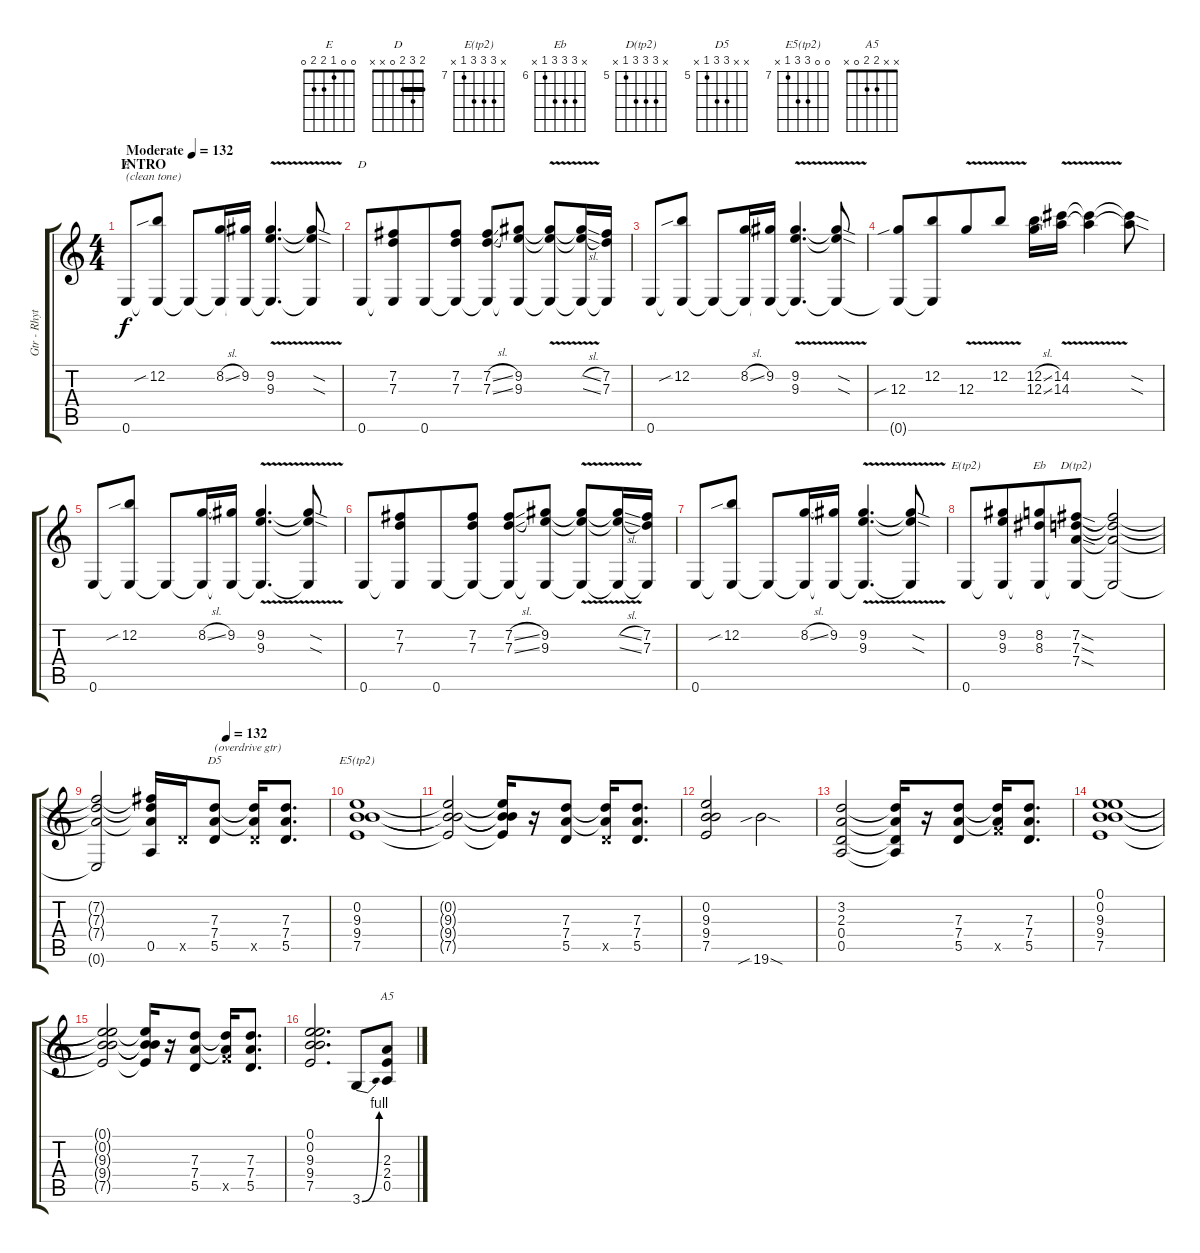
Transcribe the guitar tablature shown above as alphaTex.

\track ("Gtr - Rhythm 1" "Gtr - Rhyt") {instrument overdrivenguitar}
\staff {score tabs}
\tuning (E4 B3 G3 D3 A2 E2) {hide}
\chord ("E" 0 0 1 2 2 0)
\chord ("D" 2 3 2 0 x x) {barre 2}
\chord ("E(tp2)" x 9 9 9 7 x) {firstfret 7}
\chord ("Eb" x 8 8 8 6 x) {firstfret 6}
\chord ("D(tp2)" x 7 7 7 5 x) {firstfret 5}
\chord ("D5" x x 7 7 5 x) {firstfret 5}
\chord ("E5(tp2)" 0 0 9 9 7 x) {firstfret 7}
\chord ("A5" x x 2 2 0 x)
\ts (4 4)
\section ("" "INTRO")
\tempo (132 "Moderate")
\tempo 92
\tempo (132 "Moderate")
\clef g2
\ks c
0.6.8{ch "E" txt "(clean tone)" dy f balance 8 instrument acousticguitarnylon} (12.2{sib} 0.6{t}).8 0.6{t}.8 (8.2{sl} 0.6{t}).16 (9.2 0.6{t}).16 (9.2 9.3{v} 0.6{v t}).4{d} (9.2{sod t} 9.3{sod t} 0.6{t}).8 |
0.6.8{ch "D"} (7.2 7.3 0.6{t}).8{beam merge} 0.6.8 (7.2 7.3 0.6{t}).8 (7.2{sl} 7.3{sl} 0.6{t}).8 (9.2 9.3 0.6{t}).8 (9.2{v t} 9.3{v t} 0.6{t}).8 (9.2{v sl t} 9.3{v sl t} 0.6{t}).16 (7.2 7.3 0.6{t}).16 |
0.6.8 (12.2{sib} 0.6{t}).8 0.6{t}.8 (8.2{sl} 0.6{t}).16 (9.2 0.6{t}).16 (9.2 9.3{v} 0.6{v t}).4{d} (9.2{sod t} 9.3{sod t} 0.6{t}).8 |
(12.3{sib} 0.6{t}).8 (12.2 0.6{t}).8{beam merge} 12.3{v}.8 12.2{v}.8 (12.2{sl} 12.3{sl}).16 (14.2{v} 14.3{v}).16 (14.2{t} 14.3{t}).4 (14.2{sod t} 14.3{sod t}).8 |
0.6.8 (12.2{sib} 0.6{t}).8 0.6{t}.8 (8.2{sl} 0.6{t}).16 (9.2 0.6{t}).16 (9.2 9.3{v} 0.6{v t}).4{d} (9.2{sod t} 9.3{sod t} 0.6{t}).8 |
0.6.8 (7.2 7.3 0.6{t}).8{beam merge} 0.6.8 (7.2 7.3 0.6{t}).8 (7.2{sl} 7.3{sl} 0.6{t}).8 (9.2 9.3 0.6{t}).8 (9.2{v t} 9.3{v t} 0.6{t}).8 (9.2{v sl t} 9.3{v sl t} 0.6{t}).16 (7.2 7.3 0.6{t}).16 |
0.6.8 (12.2{sib} 0.6{t}).8 0.6{t}.8 (8.2{sl} 0.6{t}).16 (9.2 0.6{t}).16 (9.2 9.3{v} 0.6{v t}).4{d} (9.2{sod t} 9.3{sod t} 0.6{t}).8 |
0.6.8{ch "E(tp2)"} (9.2 9.3 0.6{t}).8{beam merge} (8.2 8.3 0.6{t}).8{ch "Eb"} (7.2{sod} 7.3{sod} 7.4{sod} 0.6{t}).8{ch "D(tp2)"} (7.2{t} 7.3{t} 7.4{t} 0.6{t}).2 |
\tempo (132 0.5625)
(7.2{t} 7.3{t} 7.4{t} 0.6{t}).2 (7.2{t} 7.3{t} 7.4{t} 0.5).16 5.5{x}.16{volume 10 balance 3 instrument overdrivenguitar} (7.3 7.4 5.5).8{ch "D5" txt "(overdrive gtr)"} (7.3{t} 7.4{t} 5.5{x}).16 (7.3 7.4 5.5).8{d} |
(0.2 9.3 9.4 7.5).1{ch "E5(tp2)"} |
(0.2{t} 9.3{t} 9.4{t} 7.5{t}).2 (0.2{t} 9.3{t} 9.4{t} 7.5{t}).16 r.16 (7.3 7.4 5.5).8 (7.3{t} 7.4{t} 5.5{x}).16 (7.3 7.4 5.5).8{d} |
(0.2 9.3 9.4 7.5).2 19.6{sib sod}.2 |
(3.2 2.3 0.4 0.5).2 (3.2{t} 2.3{t} 0.4{t} 0.5{t}).16 r.16 (7.3 7.4 5.5).8 (7.3{t} 7.4{t} 8.5{x}).16 (7.3 7.4 5.5).8{d} |
(0.1 0.2 9.3 9.4 7.5).1 |
(0.1{t} 0.2{t} 9.3{t} 9.4{t} 7.5{t}).2 (0.2{t} 9.3{t} 9.4{t} 7.5{t}).16 r.16 (7.3 7.4 5.5).8 (7.3{t} 7.4{t} 8.5{x}).16 (7.3 7.4 5.5).8{d} |
(0.1 0.2 9.3 9.4 7.5).2{d} 3.6{be (bend 0 0 60 4)}.8 (2.3 2.4 0.5).8{ch "A5"}
